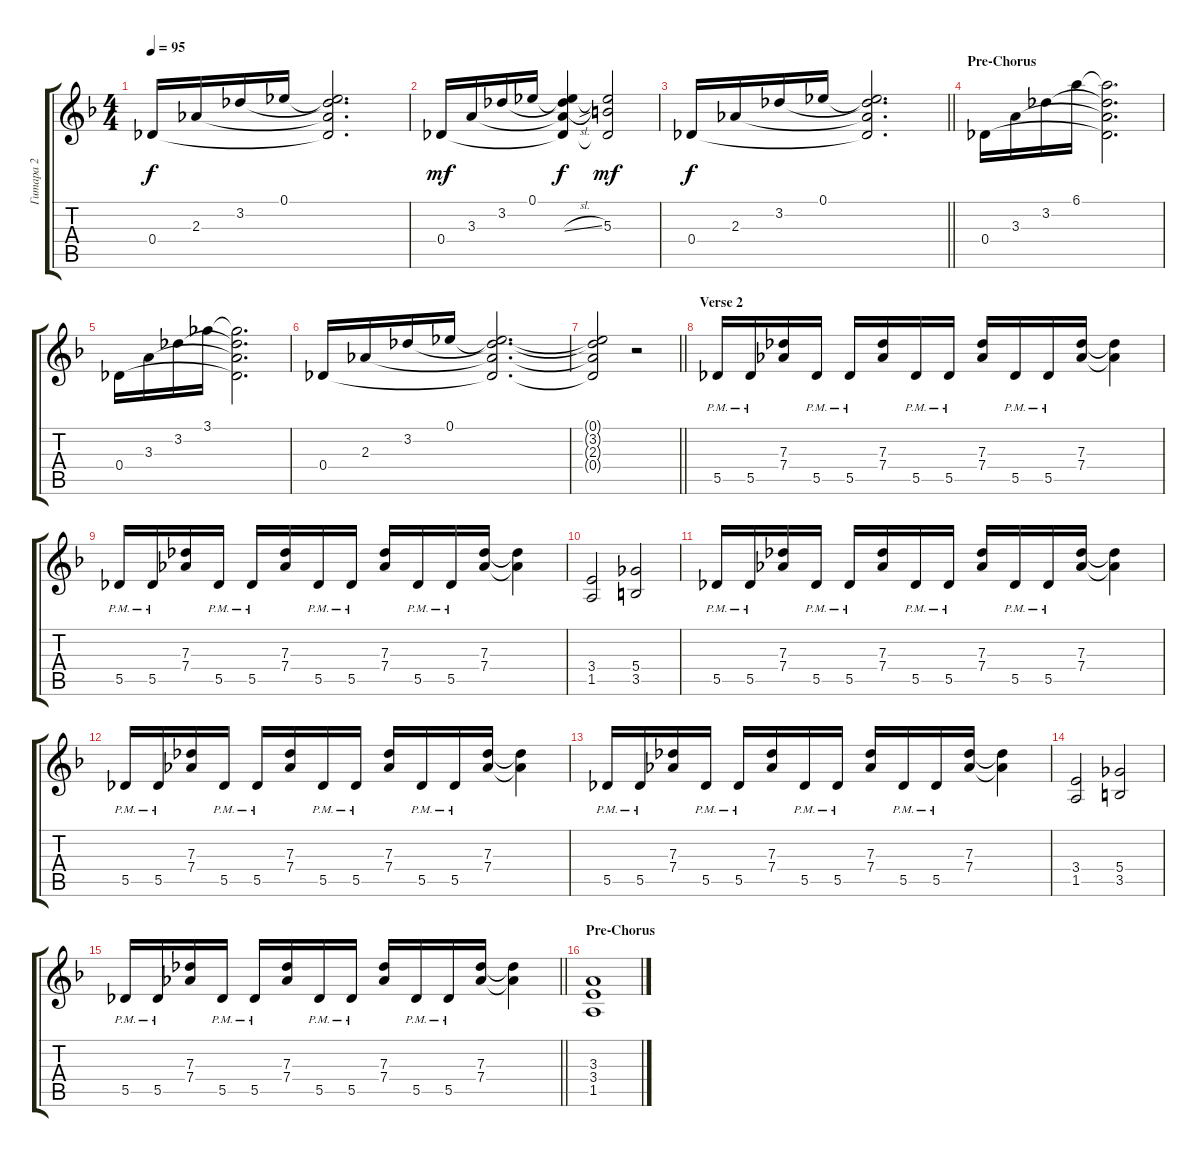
\track ("Гитара 2" "Гитара 2") {instrument distortionguitar}
\staff {score tabs}
\tuning (Eb4 Bb3 Gb3 Db3 Ab2 Eb2) {hide}
\ts (4 4)
\tempo 95
\clef g2
\ks dminor
0.4.16{dy f} 2.3.16 3.2.16 0.1.16 (0.1{t} 3.2{t} 2.3{t} 0.4{t}).2{d} |
0.4.16{dy mf} 3.3.16 3.2.16 0.1.16 (0.1{t} 3.2{t} 3.3{sl t} 0.4{t}).4{dy f} (0.1{t} 5.3 0.4{t}).2{dy mf} |
\barLineRight lightlight
0.4.16{dy f} 2.3.16 3.2.16 0.1.16 (0.1{t} 3.2{t} 2.3{t} 0.4{t}).2{d} |
\section ("" "Pre-Chorus")
0.4.16 3.3.16 3.2.16 6.1.16 (6.1{t} 3.2{t} 3.3{t} 0.4{t}).2{d} |
0.4.16 3.3.16 3.2.16 3.1.16 (3.1{t} 3.2{t} 3.3{t} 0.4{t}).2{d} |
0.4.16 2.3.16 3.2.16 0.1.16 (0.1{t} 3.2{t} 2.3{t} 0.4{t}).2{d} |
\barLineRight lightlight
(0.1{t} 3.2{t} 2.3{t} 0.4{t}).2 r.2 |
\section ("" "Verse 2")
5.5{pm}.16{volume 8 instrument distortionguitar} 5.5{pm}.16 (7.3 7.4).16 5.5{pm}.16 5.5{pm}.16 (7.3 7.4).16 5.5{pm}.16 5.5{pm}.16 (7.3 7.4).16 5.5{pm}.16 5.5{pm}.16 (7.3 7.4).16 (7.3{t} 7.4{t}).4 |
5.5{pm}.16 5.5{pm}.16 (7.3 7.4).16 5.5{pm}.16 5.5{pm}.16 (7.3 7.4).16 5.5{pm}.16 5.5{pm}.16 (7.3 7.4).16 5.5{pm}.16 5.5{pm}.16 (7.3 7.4).16 (7.3{t} 7.4{t}).4 |
(3.4 1.5).2 (5.4 3.5).2 |
5.5{pm}.16 5.5{pm}.16 (7.3 7.4).16 5.5{pm}.16 5.5{pm}.16 (7.3 7.4).16 5.5{pm}.16 5.5{pm}.16 (7.3 7.4).16 5.5{pm}.16 5.5{pm}.16 (7.3 7.4).16 (7.3{t} 7.4{t}).4 |
5.5{pm}.16 5.5{pm}.16 (7.3 7.4).16 5.5{pm}.16 5.5{pm}.16 (7.3 7.4).16 5.5{pm}.16 5.5{pm}.16 (7.3 7.4).16 5.5{pm}.16 5.5{pm}.16 (7.3 7.4).16 (7.3{t} 7.4{t}).4 |
5.5{pm}.16 5.5{pm}.16 (7.3 7.4).16 5.5{pm}.16 5.5{pm}.16 (7.3 7.4).16 5.5{pm}.16 5.5{pm}.16 (7.3 7.4).16 5.5{pm}.16 5.5{pm}.16 (7.3 7.4).16 (7.3{t} 7.4{t}).4 |
(3.4 1.5).2 (5.4 3.5).2 |
\barLineRight lightlight
5.5{pm}.16 5.5{pm}.16 (7.3 7.4).16 5.5{pm}.16 5.5{pm}.16 (7.3 7.4).16 5.5{pm}.16 5.5{pm}.16 (7.3 7.4).16 5.5{pm}.16 5.5{pm}.16 (7.3 7.4).16 (7.3{t} 7.4{t}).4 |
\section ("" "Pre-Chorus")
(3.3 3.4 1.5).1
